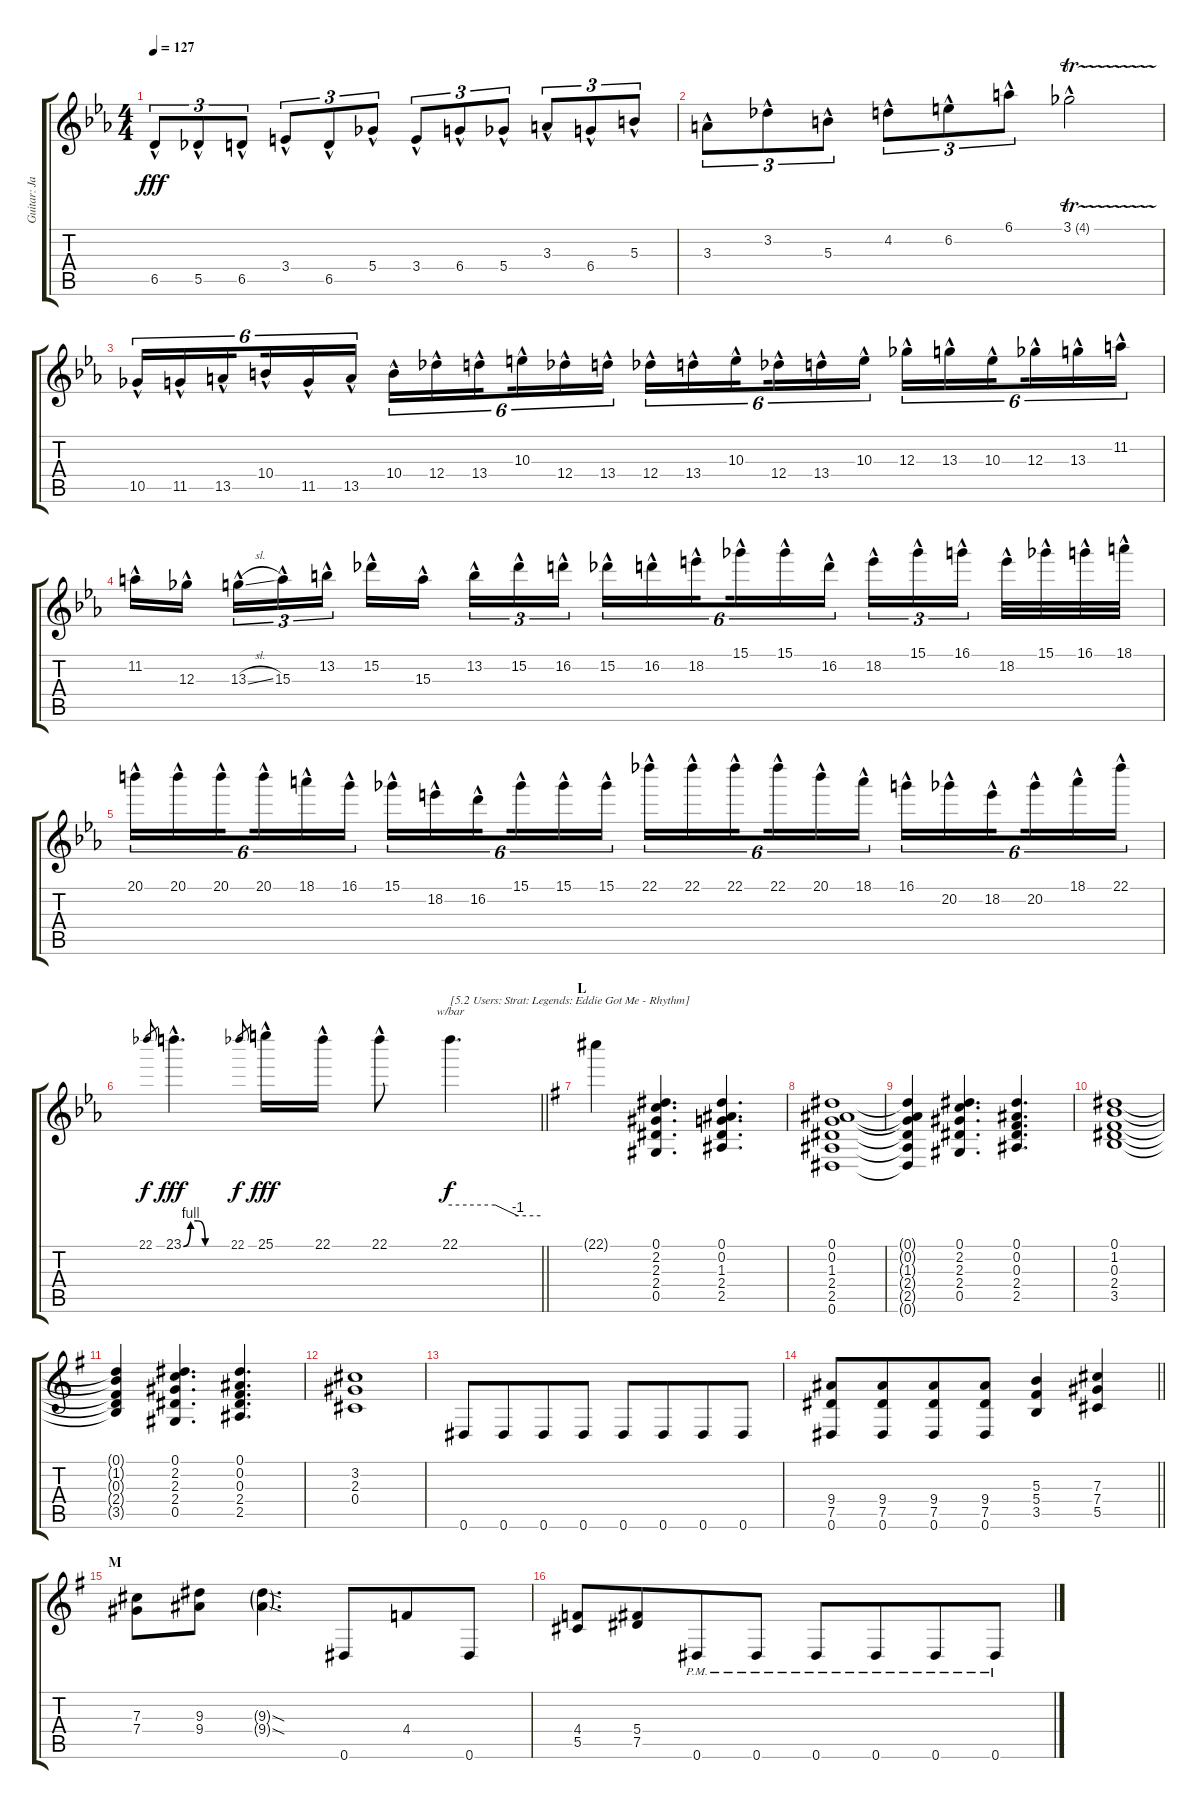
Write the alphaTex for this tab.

\track ("Guitar: Jake" "Guitar: Ja") {instrument overdrivenguitar}
\staff {score tabs}
\tuning (Eb4 Bb3 Gb3 Db3 Ab2 Eb2) {hide}
\ts (4 4)
\tempo 127
\clef g2
\ks eb
6.5{hac}.8{tu (3 2) dy fff} 5.5{hac}.8{tu (3 2)} 6.5{hac}.8{tu (3 2)} 3.4{hac}.8{tu (3 2)} 6.5{hac}.8{tu (3 2)} 5.4{hac}.8{tu (3 2)} 3.4{hac}.8{tu (3 2)} 6.4{hac}.8{tu (3 2)} 5.4{hac}.8{tu (3 2)} 3.3{hac}.8{tu (3 2)} 6.4{hac}.8{tu (3 2)} 5.3{hac}.8{tu (3 2)} |
3.3{hac}.8{tu (3 2)} 3.2{hac}.8{tu (3 2)} 5.3{hac}.8{tu (3 2)} 4.2{hac}.8{tu (3 2)} 6.2{hac}.8{tu (3 2)} 6.1{hac}.8{tu (3 2)} 3.1{tr (4 16) hac}.2 |
10.5{hac}.16{tu (6 4)} 11.5{hac}.16{tu (6 4)} 13.5{hac}.16{tu (6 4) beam splitsecondary} 10.4{hac}.16{tu (6 4)} 11.5{hac}.16{tu (6 4)} 13.5{hac}.16{tu (6 4)} 10.4{hac}.16{tu (6 4)} 12.4{hac}.16{tu (6 4)} 13.4{hac}.16{tu (6 4) beam splitsecondary} 10.3{hac}.16{tu (6 4)} 12.4{hac}.16{tu (6 4)} 13.4{hac}.16{tu (6 4)} 12.4{hac}.16{tu (6 4)} 13.4{hac}.16{tu (6 4)} 10.3{hac}.16{tu (6 4) beam splitsecondary} 12.4{hac}.16{tu (6 4)} 13.4{hac}.16{tu (6 4)} 10.3{hac}.16{tu (6 4)} 12.3{hac}.16{tu (6 4)} 13.3{hac}.16{tu (6 4)} 10.3{hac}.16{tu (6 4) beam splitsecondary} 12.3{hac}.16{tu (6 4)} 13.3{hac}.16{tu (6 4)} 11.2{hac}.16{tu (6 4)} |
11.2{hac}.16 12.3{hac}.16{beam splitsecondary} 13.3{sl hac}.16{tu (3 2)} 15.3{hac}.16{tu (3 2)} 13.2{hac}.16{tu (3 2)} 15.2{hac}.16 15.3{hac}.16{beam splitsecondary} 13.2{hac}.16{tu (3 2)} 15.2{hac}.16{tu (3 2)} 16.2{hac}.16{tu (3 2)} 15.2{hac}.16{tu (6 4)} 16.2{hac}.16{tu (6 4)} 18.2{hac}.16{tu (6 4) beam splitsecondary} 15.1{hac}.16{tu (6 4)} 15.1{hac}.16{tu (6 4)} 16.2{hac}.16{tu (6 4)} 18.2{hac}.16{tu (3 2)} 15.1{hac}.16{tu (3 2)} 16.1{hac}.16{tu (3 2) beam splitsecondary} 18.2{hac}.32 15.1{hac}.32 16.1{hac}.32 18.1{hac}.32 |
20.1{hac}.16{tu (6 4)} 20.1{hac}.16{tu (6 4)} 20.1{hac}.16{tu (6 4) beam splitsecondary} 20.1{hac}.16{tu (6 4)} 18.1{hac}.16{tu (6 4)} 16.1{hac}.16{tu (6 4)} 15.1{hac}.16{tu (6 4)} 18.2{hac}.16{tu (6 4)} 16.2{hac}.16{tu (6 4) beam splitsecondary} 15.1{hac}.16{tu (6 4)} 15.1{hac}.16{tu (6 4)} 15.1{hac}.16{tu (6 4)} 22.1{hac}.16{tu (6 4)} 22.1{hac}.16{tu (6 4)} 22.1{hac}.16{tu (6 4) beam splitsecondary} 22.1{hac}.16{tu (6 4)} 20.1{hac}.16{tu (6 4)} 18.1{hac}.16{tu (6 4)} 16.1{hac}.16{tu (6 4)} 20.2{hac}.16{tu (6 4)} 18.2{hac}.16{tu (6 4) beam splitsecondary} 20.2{hac}.16{tu (6 4)} 18.1{hac}.16{tu (6 4)} 22.1{hac}.16{tu (6 4)} |
\barLineRight lightlight
22.1.8{gr dy f} 23.1{be (custom 0 0 10 4 20 4 30 0 60 0) hac}.4{d dy fff} 22.1.8{gr dy f} 25.1{hac}.16{dy fff} 22.1{hac}.16 22.1{hac}.8 22.1.4{d tbe (custom default 0 0 30 0 45 -4 60 -4) txt "[5.2 Users: Strat: Legends: Eddie Got Me - Rhythm]" dy f} |
\section ("" "L")
\ks g
22.1{t}.4{volume 13 instrument overdrivenguitar} (0.1 2.2 2.3 2.4 0.5).4{d} (0.1 0.2 1.3 2.4 2.5).4{d} |
(0.1 0.2 1.3 2.4 2.5 0.6).1 |
(0.1{t} 0.2{t} 1.3{t} 2.4{t} 2.5{t} 0.6{t}).4 (0.1 2.2 2.3 2.4 0.5).4{d} (0.1 0.2 0.3 2.4 2.5).4{d} |
(0.1 1.2 0.3 2.4 3.5).1 |
(0.1{t} 1.2{t} 0.3{t} 2.4{t} 3.5{t}).4 (0.1 2.2 2.3 2.4 0.5).4{d} (0.1 0.2 0.3 2.4 2.5).4{d} |
(3.2 2.3 0.4).1 |
0.6.8 0.6.8{beam merge} 0.6.8 0.6.8 0.6.8 0.6.8{beam merge} 0.6.8 0.6.8 |
\barLineRight lightlight
(9.4 7.5 0.6).8 (9.4 7.5 0.6).8{beam merge} (9.4 7.5 0.6).8 (9.4 7.5 0.6).8 (5.3 5.4 3.5).4 (7.3 7.4 5.5).4 |
\section ("" "M")
(7.3 7.4).8 (9.3 9.4).8 (9.3{sod g} 9.4{sod g}).4{d} 0.6.8{beam merge} 4.4.8 0.6.8 |
(4.4 5.5).8 (5.4 7.5).8{beam merge} 0.6{pm}.8 0.6{pm}.8 0.6{pm}.8 0.6{pm}.8{beam merge} 0.6{pm}.8 0.6{pm}.8
